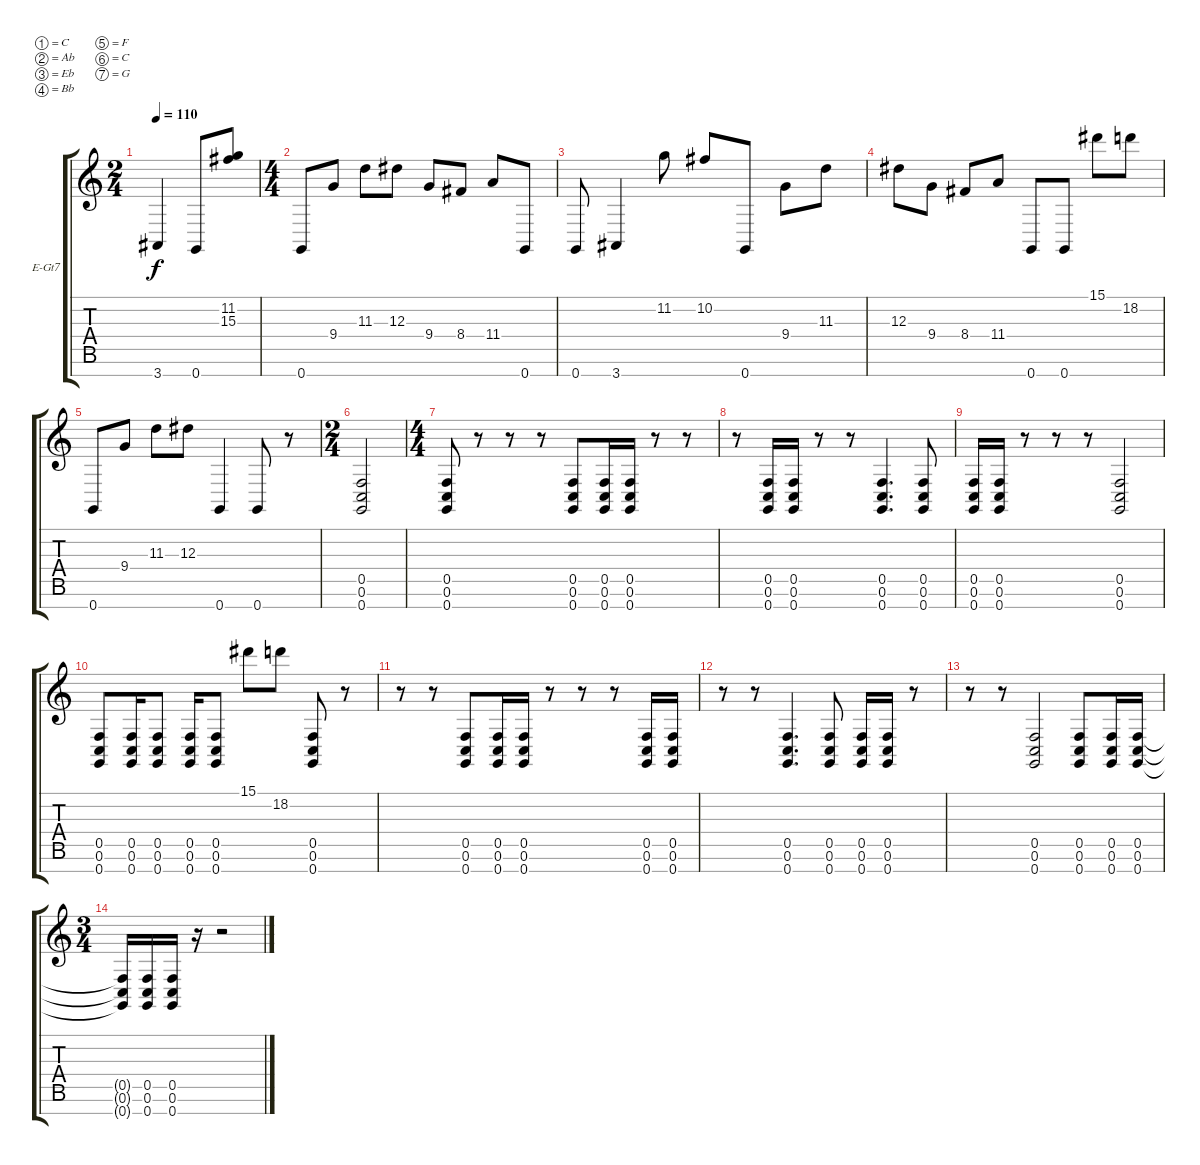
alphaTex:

\bracketExtendMode groupsimilarinstruments
\firstSystemTrackNameOrientation horizontal
\otherSystemsTrackNameOrientation horizontal
\track ("Daniel" "E-Gt7") {instrument distortionguitar}
\staff {score tabs}
\tuning (C4 Ab3 Eb3 Bb2 F2 C2 G1)
\ts (2 4)
\beaming (8 2 2 2 2)
\tempo 110
\clef g2
\ks c
3.7.4{dy f} 0.7.8 (11.2 15.3).8 |
\ts (4 4)
\beaming (8 2 2 2 2)
0.7.8 9.4.8 11.3.8 12.3.8 9.4.8 8.4.8 11.4.8 0.7.8 |
0.7.8 3.7.4 11.2.8 10.2.8 0.7.8 9.4.8 11.3.8 |
12.3.8 9.4.8 8.4.8 11.4.8 0.7.8 0.7.8 15.1.8 18.2.8 |
0.7.8 9.4.8 11.3.8 12.3.8 0.7.4 0.7.8 r.8 |
\ts (2 4)
\beaming (8 2 2 2 2)
(0.5 0.6 0.7).2 |
\ts (4 4)
\beaming (8 2 2 2 2)
(0.5 0.6 0.7).8 r.8 r.8 r.8 (0.5 0.6 0.7).8 (0.5 0.6 0.7).16 (0.5 0.6 0.7).16 r.8 r.8 |
r.8 (0.5 0.6 0.7).16 (0.5 0.6 0.7).16 r.8 r.8 (0.5 0.6 0.7).4{d} (0.5 0.6 0.7).8 |
(0.5 0.6 0.7).16 (0.5 0.6 0.7).16 r.8 r.8 r.8 (0.5 0.6 0.7).2 |
(0.5 0.6 0.7).8 (0.5 0.6 0.7).16 (0.5 0.6 0.7).8 (0.5 0.6 0.7).16 (0.5 0.6 0.7).8 15.1.8 18.2.8 (0.5 0.6 0.7).8 r.8 |
r.8 r.8 (0.5 0.6 0.7).8 (0.5 0.6 0.7).16 (0.5 0.6 0.7).16 r.8 r.8 r.8 (0.5 0.6 0.7).16 (0.5 0.6 0.7).16 |
r.8 r.8 (0.5 0.6 0.7).4{d} (0.5 0.6 0.7).8 (0.5 0.6 0.7).16 (0.5 0.6 0.7).16 r.8 |
r.8 r.8 (0.5 0.6 0.7).2 (0.5 0.6 0.7).8 (0.5 0.6 0.7).16 (0.5 0.6 0.7).16 |
\ts (3 4)
\beaming (8 2 2 2 2)
(0.5{t} 0.6{t} 0.7{t}).16 (0.5 0.6 0.7).16 (0.5 0.6 0.7).16 r.16 r.2
